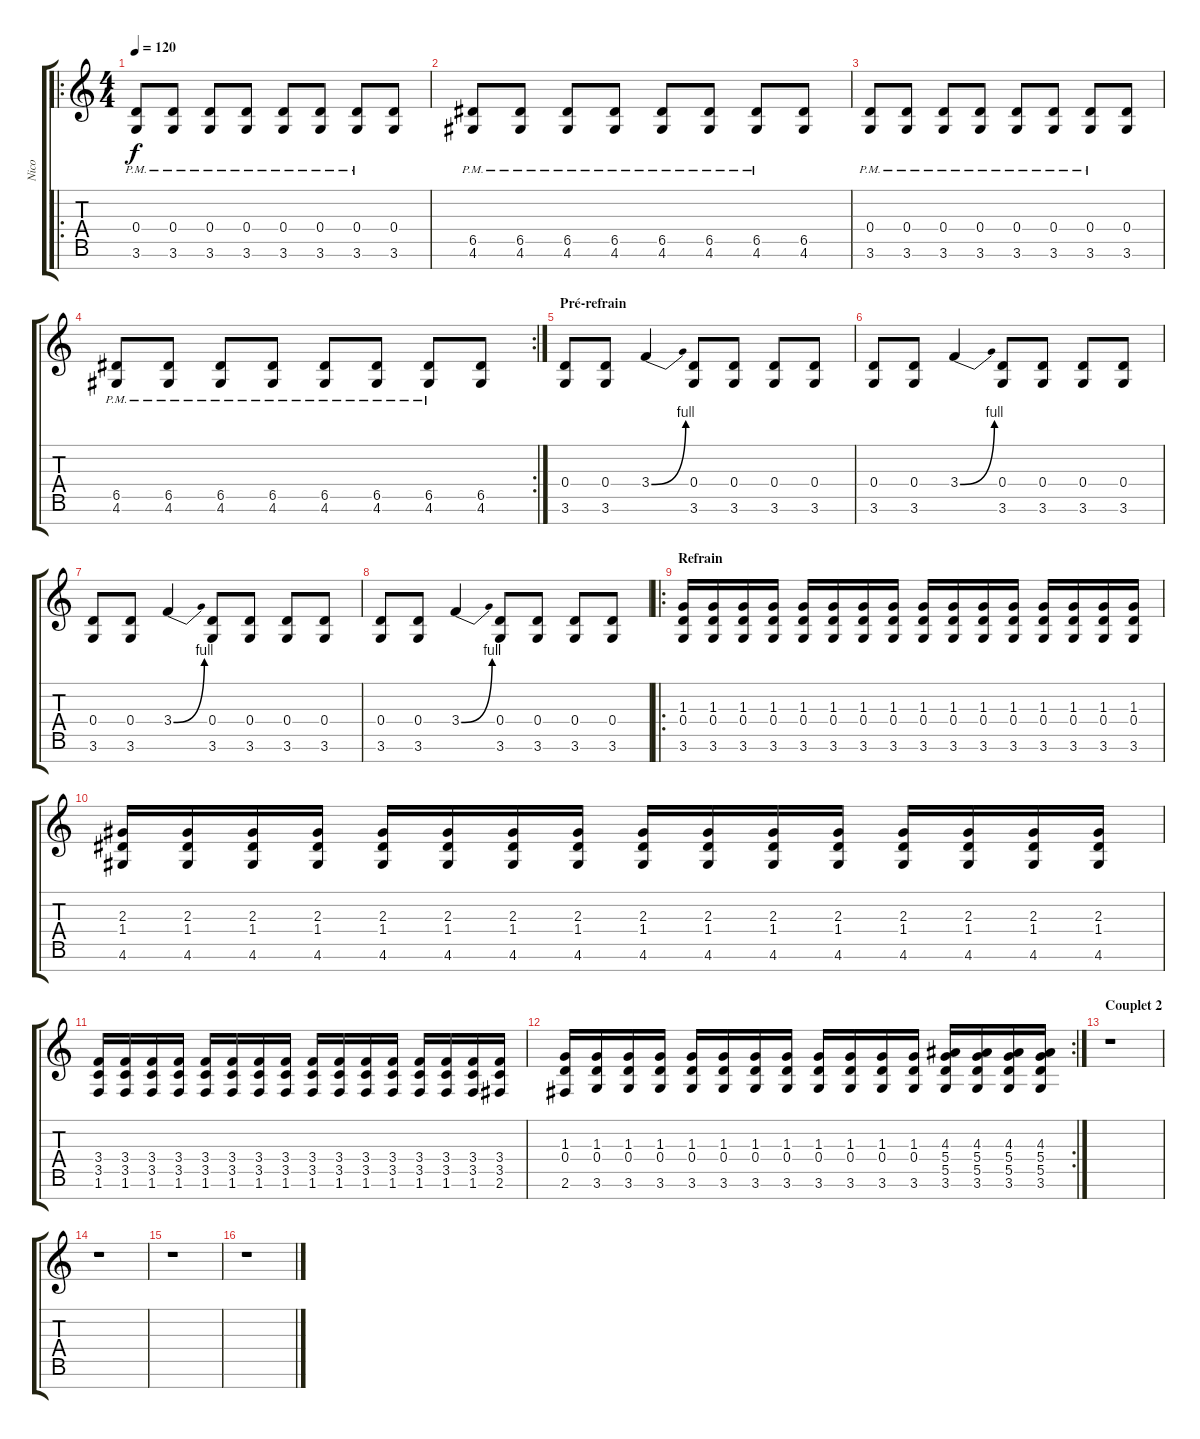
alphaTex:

\track ("Nico" "Nico") {instrument distortionguitar}
\staff {score tabs}
\tuning (E4 B3 Gb3 D3 A2 E2 B1) {hide}
\ro
\ts (4 4)
\tempo 120
\clef g2
\ks c
(0.4 3.6{pm}).8{dy f instrument distortionguitar} (0.4 3.6{pm}).8 (0.4 3.6{pm}).8 (0.4 3.6{pm}).8 (0.4 3.6{pm}).8 (0.4 3.6{pm}).8 (0.4 3.6{pm}).8 (0.4 3.6).8 |
(6.5{pm} 4.6{pm}).8 (6.5{pm} 4.6{pm}).8 (6.5{pm} 4.6{pm}).8 (6.5{pm} 4.6{pm}).8 (6.5{pm} 4.6{pm}).8 (6.5{pm} 4.6{pm}).8 (6.5{pm} 4.6{pm}).8 (6.5 4.6).8 |
(0.4 3.6{pm}).8 (0.4 3.6{pm}).8 (0.4 3.6{pm}).8 (0.4 3.6{pm}).8 (0.4 3.6{pm}).8 (0.4 3.6{pm}).8 (0.4 3.6{pm}).8 (0.4 3.6).8 |
\rc 2
(6.5{pm} 4.6{pm}).8 (6.5{pm} 4.6{pm}).8 (6.5{pm} 4.6{pm}).8 (6.5{pm} 4.6).8 (6.5{pm} 4.6{pm}).8 (6.5{pm} 4.6{pm}).8 (6.5{pm} 4.6{pm}).8 (6.5 4.6).8 |
\section ("" "Pré-refrain")
(0.4 3.6).8 (0.4 3.6).8 3.4{be (bend 0 0 60 4)}.4 (0.4 3.6).8 (0.4 3.6).8 (0.4 3.6).8 (0.4 3.6).8 |
(0.4 3.6).8 (0.4 3.6).8 3.4{be (bend 0 0 60 4)}.4 (0.4 3.6).8 (0.4 3.6).8 (0.4 3.6).8 (0.4 3.6).8 |
(0.4 3.6).8 (0.4 3.6).8 3.4{be (bend 0 0 60 4)}.4 (0.4 3.6).8 (0.4 3.6).8 (0.4 3.6).8 (0.4 3.6).8 |
(0.4 3.6).8 (0.4 3.6).8 3.4{be (bend 0 0 60 4)}.4 (0.4 3.6).8 (0.4 3.6).8 (0.4 3.6).8 (0.4 3.6).8 |
\ro
\section ("" "Refrain")
(1.3 0.4 3.6).16{instrument distortionguitar} (1.3 0.4 3.6).16 (1.3 0.4 3.6).16 (1.3 0.4 3.6).16 (1.3 0.4 3.6).16 (1.3 0.4 3.6).16 (1.3 0.4 3.6).16 (1.3 0.4 3.6).16 (1.3 0.4 3.6).16 (1.3 0.4 3.6).16 (1.3 0.4 3.6).16 (1.3 0.4 3.6).16 (1.3 0.4 3.6).16 (1.3 0.4 3.6).16 (1.3 0.4 3.6).16 (1.3 0.4 3.6).16 |
(2.3 1.4 4.6).16 (2.3 1.4 4.6).16 (2.3 1.4 4.6).16 (2.3 1.4 4.6).16 (2.3 1.4 4.6).16 (2.3 1.4 4.6).16 (2.3 1.4 4.6).16 (2.3 1.4 4.6).16 (2.3 1.4 4.6).16 (2.3 1.4 4.6).16 (2.3 1.4 4.6).16 (2.3 1.4 4.6).16 (2.3 1.4 4.6).16 (2.3 1.4 4.6).16 (2.3 1.4 4.6).16 (2.3 1.4 4.6).16 |
(3.4 3.5 1.6).16 (3.4 3.5 1.6).16 (3.4 3.5 1.6).16 (3.4 3.5 1.6).16 (3.4 3.5 1.6).16 (3.4 3.5 1.6).16 (3.4 3.5 1.6).16 (3.4 3.5 1.6).16 (3.4 3.5 1.6).16 (3.4 3.5 1.6).16 (3.4 3.5 1.6).16 (3.4 3.5 1.6).16 (3.4 3.5 1.6).16 (3.4 3.5 1.6).16 (3.4 3.5 1.6).16 (3.4 3.5 2.6).16 |
\rc 2
(1.3 0.4 2.6).16 (1.3 0.4 3.6).16 (1.3 0.4 3.6).16 (1.3 0.4 3.6).16 (1.3 0.4 3.6).16 (1.3 0.4 3.6).16 (1.3 0.4 3.6).16 (1.3 0.4 3.6).16 (1.3 0.4 3.6).16 (1.3 0.4 3.6).16 (1.3 0.4 3.6).16 (1.3 0.4 3.6).16 (4.3 5.4 5.5 3.6).16 (4.3 5.4 5.5 3.6).16 (4.3 5.4 5.5 3.6).16 (4.3 5.4 5.5 3.6).16 |
\section ("" "Couplet 2")
r.1 |
r.1 |
r.1 |
r.1
